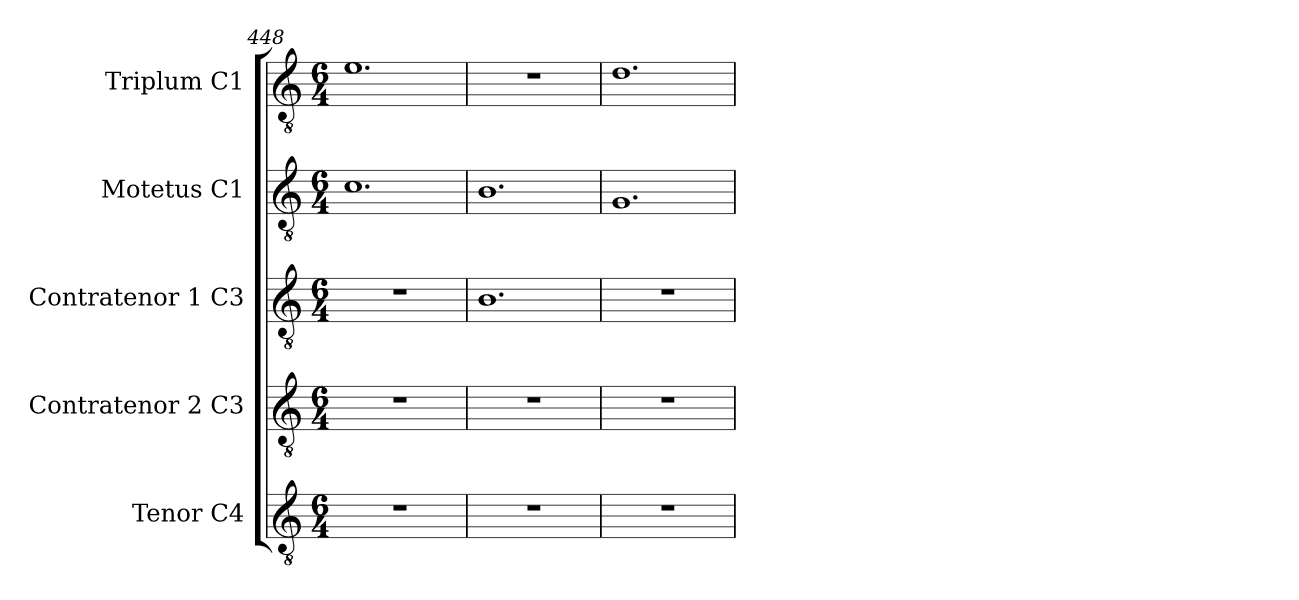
**kern	**kern	**kern	**text	**kern	**text	**kern	**text
*part5	*part4	*part3	*part3	*part2	*part2	*part1	*part1
*staff5	*staff4	*staff3	*staff3	*staff2	*staff2	*staff1	*staff1
*I"Tenor  C4	*I"Contratenor 2  C3	*I"Contratenor 1  C3	*	*I"Motetus  C1	*	*I"Triplum  C1	*
*I'T	*I'Ct2	*I'Ct1	*	*I'Mot	*	*I'Tr	*
*clefGv2	*clefGv2	*clefGv2	*	*clefGv2	*	*clefGv2	*
*k[]	*k[]	*k[]	*	*k[]	*	*k[]	*
*C:	*C:	*C:	*	*C:	*	*C:	*
*M6/4	*M6/4	*M6/4	*	*M6/4	*	*M6/4	*
=448	=448	=448	=448	=448	=448	=448	=448
!	!	!	!	!	!LO:LY:b:cj	!	!LO:LY:b:cj
1.r	1.r	1.r	.	1.c	.	1.e	.
=449	=449	=449	=449	=449	=449	=449	=449
!	!	!	!LO:LY:b:cj	!	!LO:LY:b:cj	!	!
1.r	1.r	1.B	.	1.B	.	1.r	.
=450	=450	=450	=450	=450	=450	=450	=450
!	!	!	!	!	!LO:LY:b:cj	!	!LO:LY:b:cj
1.r	1.r	1.r	.	1.G	.	1.d	.
=	=	=	=	=	=	=	=
*-	*-	*-	*-	*-	*-	*-	*-
